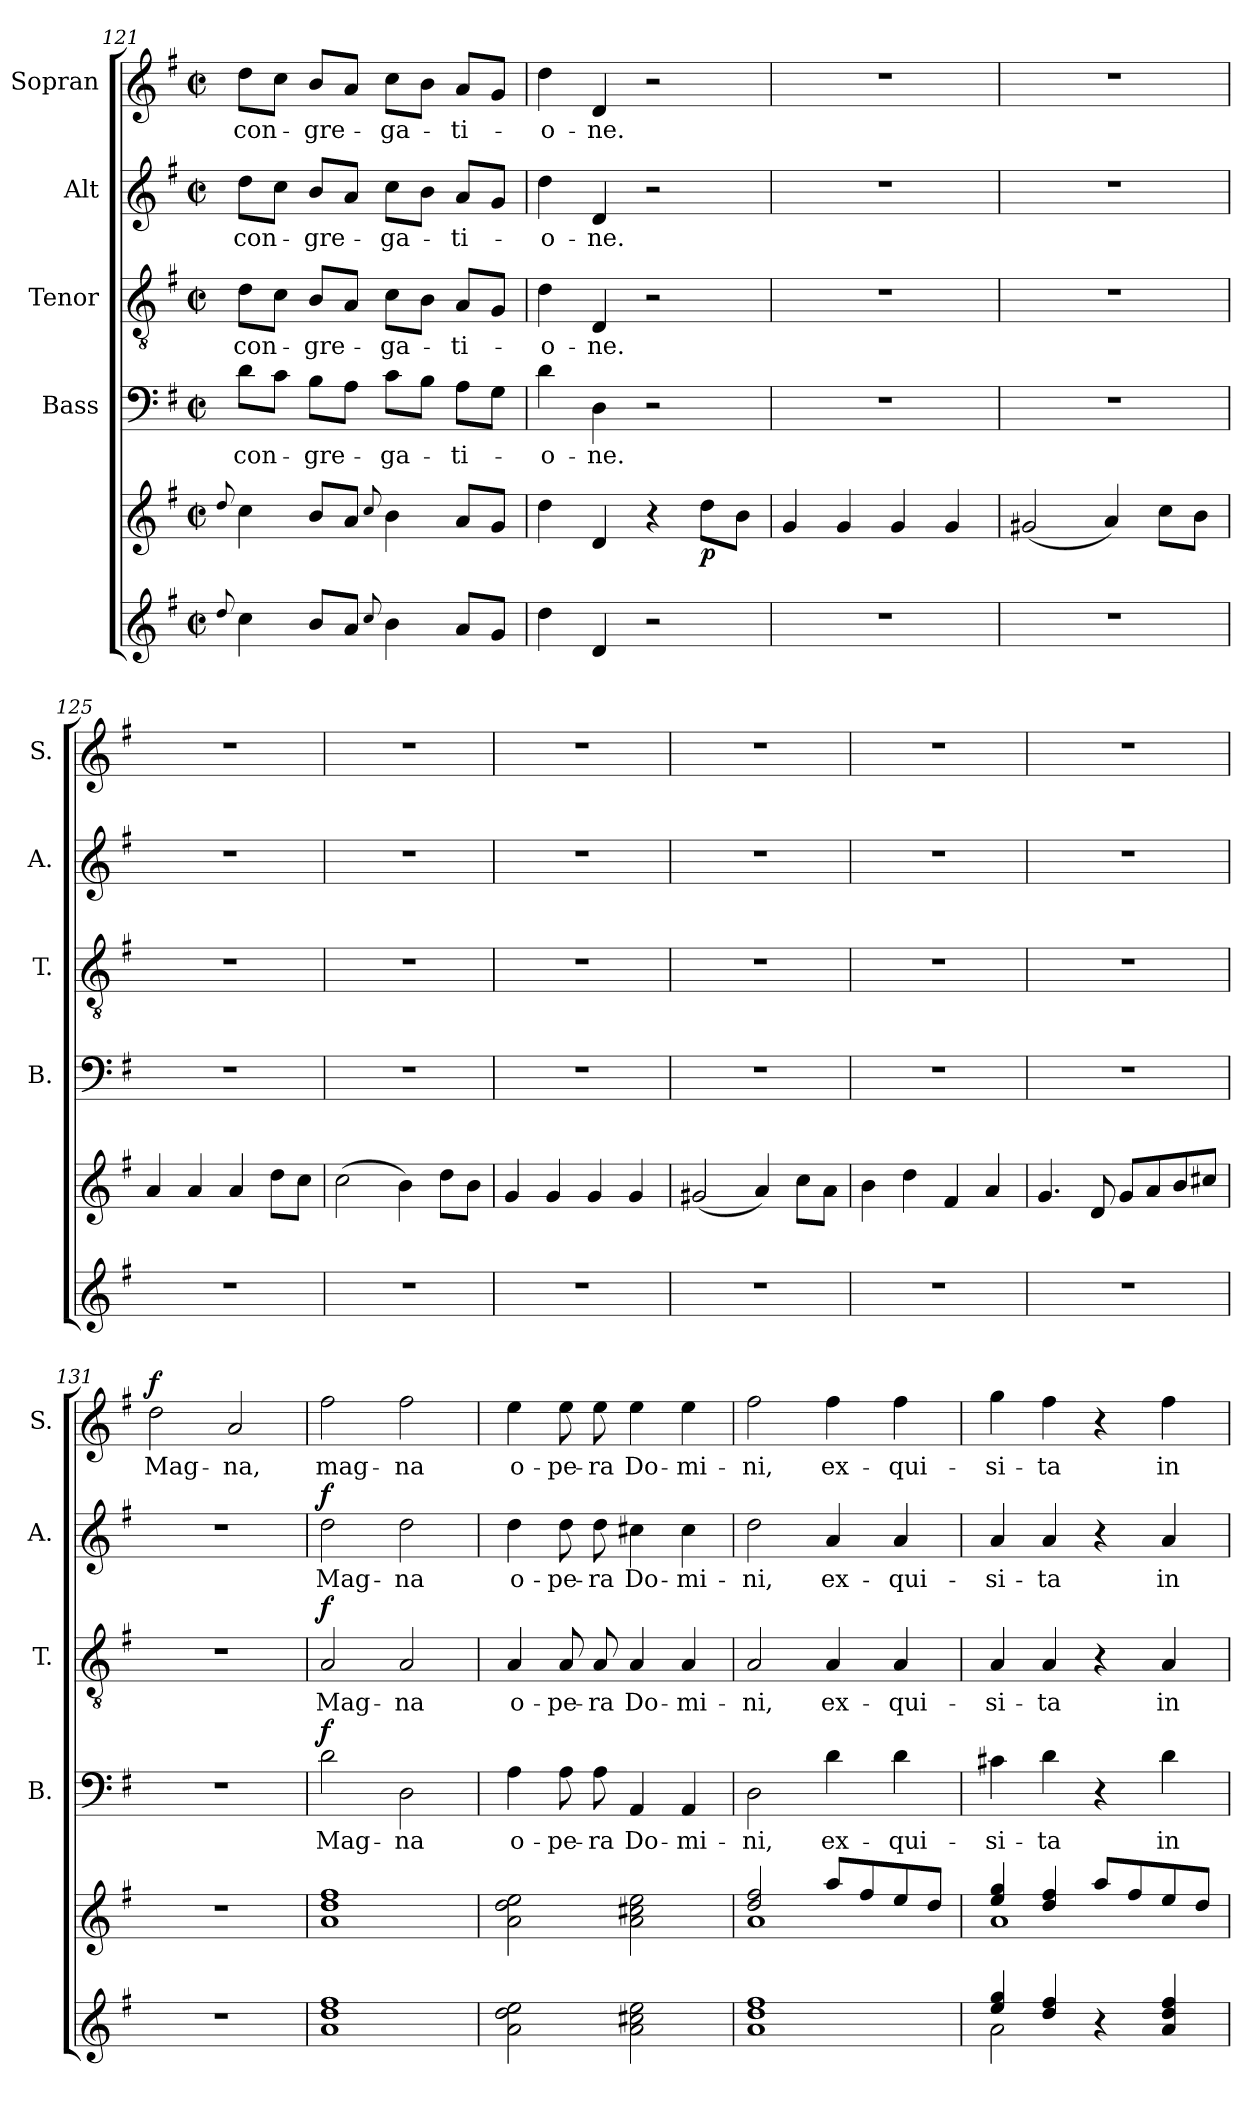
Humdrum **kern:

**kern	**kern	**dynam	**kern	**text	**dynam	**kern	**text	**dynam	**kern	**text	**dynam	**kern	**text	**dynam
*part6	*part5	*part5	*part4	*part4	*part4	*part3	*part3	*part3	*part2	*part2	*part2	*part1	*part1	*part1
*staff6	*staff5	*staff5	*staff4	*staff4	*staff4	*staff3	*staff3	*staff3	*staff2	*staff2	*staff2	*staff1	*staff1	*staff1
*	*	*	*I"Bass	*	*	*I"Tenor	*	*	*I"Alt	*	*	*I"Sopran	*	*
*	*	*	*I'B.	*	*	*I'T.	*	*	*I'A.	*	*	*I'S.	*	*
*clefG2	*clefG2	*	*clefF4	*	*	*clefGv2	*	*	*clefG2	*	*	*clefG2	*	*
*k[f#]	*k[f#]	*	*k[f#]	*	*	*k[f#]	*	*	*k[f#]	*	*	*k[f#]	*	*
*G:	*G:	*	*G:	*	*	*G:	*	*	*G:	*	*	*G:	*	*
*M2/2	*M2/2	*	*M2/2	*	*	*M2/2	*	*	*M2/2	*	*	*M2/2	*	*
*met(c|)	*met(c|)	*	*met(c|)	*	*	*met(c|)	*	*	*met(c|)	*	*	*met(c|)	*	*
=121	=121	=121	=121	=121	=121	=121	=121	=121	=121	=121	=121	=121	=121	=121
8qqdd/	8qqdd/	.	.	.	.	.	.	.	.	.	.	.	.	.
!	!	!	!	!LO:LY:b	!	!	!LO:LY:b	!	!	!LO:LY:b	!	!	!LO:LY:b	!
4cc\	4cc\	.	8d\L	con-	.	8d\L	con-	.	8dd\L	con-	.	8dd\L	con-	.
.	.	.	8c\J	.	.	8c\J	.	.	8cc\J	.	.	8cc\J	.	.
!	!	!	!	!LO:LY:b	!	!	!LO:LY:b	!	!	!LO:LY:b	!	!	!LO:LY:b	!
8b/L	8b/L	.	8B\L	-gre-	.	8B/L	-gre-	.	8b/L	-gre-	.	8b/L	-gre-	.
8a/J	8a/J	.	8A\J	.	.	8A/J	.	.	8a/J	.	.	8a/J	.	.
8qqcc/	8qqcc/	.	.	.	.	.	.	.	.	.	.	.	.	.
!	!	!	!	!LO:LY:b	!	!	!LO:LY:b	!	!	!LO:LY:b	!	!	!LO:LY:b	!
4b\	4b\	.	8c\L	-ga-	.	8c\L	-ga-	.	8cc\L	-ga-	.	8cc\L	-ga-	.
.	.	.	8B\J	.	.	8B\J	.	.	8b\J	.	.	8b\J	.	.
!	!	!	!	!LO:LY:b	!	!	!LO:LY:b	!	!	!LO:LY:b	!	!	!LO:LY:b	!
8a/L	8a/L	.	8A\L	-ti-	.	8A/L	-ti-	.	8a/L	-ti-	.	8a/L	-ti-	.
8g/J	8g/J	.	8G\J	.	.	8G/J	.	.	8g/J	.	.	8g/J	.	.
=122	=122	=122	=122	=122	=122	=122	=122	=122	=122	=122	=122	=122	=122	=122
!	!	!	!	!LO:LY:b	!	!	!LO:LY:b	!	!	!LO:LY:b	!	!	!LO:LY:b	!
4dd\	4dd\	.	4d\	-o-	.	4d\	-o-	.	4dd\	-o-	.	4dd\	-o-	.
!	!	!	!	!LO:LY:b	!	!	!LO:LY:b	!	!	!LO:LY:b	!	!	!LO:LY:b	!
4d/	4d/	.	4D\	-ne.	.	4D/	-ne.	.	4d/	-ne.	.	4d/	-ne.	.
2r	4r	.	2r	.	.	2r	.	.	2r	.	.	2r	.	.
!	!	!LO:DY:b	!	!	!	!	!	!	!	!	!	!	!	!
.	8dd\L	p	.	.	.	.	.	.	.	.	.	.	.	.
.	8b\J	.	.	.	.	.	.	.	.	.	.	.	.	.
!!LO:PB:g=z
=123	=123	=123	=123	=123	=123	=123	=123	=123	=123	=123	=123	=123	=123	=123
1r	4g/	.	1r	.	.	1r	.	.	1r	.	.	1r	.	.
.	4g/	.	.	.	.	.	.	.	.	.	.	.	.	.
.	4g/	.	.	.	.	.	.	.	.	.	.	.	.	.
.	4g/	.	.	.	.	.	.	.	.	.	.	.	.	.
=124	=124	=124	=124	=124	=124	=124	=124	=124	=124	=124	=124	=124	=124	=124
1r	(<2g#X/	.	1r	.	.	1r	.	.	1r	.	.	1r	.	.
.	4a/)	.	.	.	.	.	.	.	.	.	.	.	.	.
.	8cc\L	.	.	.	.	.	.	.	.	.	.	.	.	.
.	8b\J	.	.	.	.	.	.	.	.	.	.	.	.	.
=125	=125	=125	=125	=125	=125	=125	=125	=125	=125	=125	=125	=125	=125	=125
1r	4a/	.	1r	.	.	1r	.	.	1r	.	.	1r	.	.
.	4a/	.	.	.	.	.	.	.	.	.	.	.	.	.
.	4a/	.	.	.	.	.	.	.	.	.	.	.	.	.
.	8dd\L	.	.	.	.	.	.	.	.	.	.	.	.	.
.	8cc\J	.	.	.	.	.	.	.	.	.	.	.	.	.
=126	=126	=126	=126	=126	=126	=126	=126	=126	=126	=126	=126	=126	=126	=126
1r	(>2cc\	.	1r	.	.	1r	.	.	1r	.	.	1r	.	.
.	4b\)	.	.	.	.	.	.	.	.	.	.	.	.	.
.	8dd\L	.	.	.	.	.	.	.	.	.	.	.	.	.
.	8b\J	.	.	.	.	.	.	.	.	.	.	.	.	.
=127	=127	=127	=127	=127	=127	=127	=127	=127	=127	=127	=127	=127	=127	=127
1r	4g/	.	1r	.	.	1r	.	.	1r	.	.	1r	.	.
.	4g/	.	.	.	.	.	.	.	.	.	.	.	.	.
.	4g/	.	.	.	.	.	.	.	.	.	.	.	.	.
.	4g/	.	.	.	.	.	.	.	.	.	.	.	.	.
=128	=128	=128	=128	=128	=128	=128	=128	=128	=128	=128	=128	=128	=128	=128
1r	(<2g#X/	.	1r	.	.	1r	.	.	1r	.	.	1r	.	.
.	4a/)	.	.	.	.	.	.	.	.	.	.	.	.	.
.	8cc\L	.	.	.	.	.	.	.	.	.	.	.	.	.
.	8a\J	.	.	.	.	.	.	.	.	.	.	.	.	.
!!LO:LB:g=z
=129	=129	=129	=129	=129	=129	=129	=129	=129	=129	=129	=129	=129	=129	=129
1r	4b\	.	1r	.	.	1r	.	.	1r	.	.	1r	.	.
.	4dd\	.	.	.	.	.	.	.	.	.	.	.	.	.
.	4f#/	.	.	.	.	.	.	.	.	.	.	.	.	.
.	4a/	.	.	.	.	.	.	.	.	.	.	.	.	.
=130	=130	=130	=130	=130	=130	=130	=130	=130	=130	=130	=130	=130	=130	=130
1r	4.g/	.	1r	.	.	1r	.	.	1r	.	.	1r	.	.
.	8d/	.	.	.	.	.	.	.	.	.	.	.	.	.
.	8g/L	.	.	.	.	.	.	.	.	.	.	.	.	.
.	8a/	.	.	.	.	.	.	.	.	.	.	.	.	.
.	8b/	.	.	.	.	.	.	.	.	.	.	.	.	.
.	8cc#X/J	.	.	.	.	.	.	.	.	.	.	.	.	.
=131	=131	=131	=131	=131	=131	=131	=131	=131	=131	=131	=131	=131	=131	=131
!	!	!	!	!	!	!	!	!	!	!	!	!	!LO:LY:b	!LO:DY:a
1r	1r	.	1r	.	.	1r	.	.	1r	.	.	2dd\	Mag-	f
!	!	!	!	!	!	!	!	!	!	!	!	!	!LO:LY:b	!
.	.	.	.	.	.	.	.	.	.	.	.	2a/	-na,	.
=132	=132	=132	=132	=132	=132	=132	=132	=132	=132	=132	=132	=132	=132	=132
!	!	!	!	!LO:LY:b	!LO:DY:a	!	!LO:LY:b	!LO:DY:a	!	!LO:LY:b	!LO:DY:a	!	!LO:LY:b	!
1a 1dd 1ff#	1a 1dd 1ff#	.	2d\	Mag-	f	2A/	Mag-	f	2dd\	Mag-	f	2ff#\	mag-	.
!	!	!	!	!LO:LY:b	!	!	!LO:LY:b	!	!	!LO:LY:b	!	!	!LO:LY:b	!
.	.	.	2D\	-na	.	2A/	-na	.	2dd\	-na	.	2ff#\	-na	.
=133	=133	=133	=133	=133	=133	=133	=133	=133	=133	=133	=133	=133	=133	=133
!	!	!	!	!LO:LY:b	!	!	!LO:LY:b	!	!	!LO:LY:b	!	!	!LO:LY:b	!
2a\ 2dd\ 2ee\	2a\ 2dd\ 2ee\	.	4A\	o-	.	4A/	o-	.	4dd\	o-	.	4ee\	o-	.
!	!	!	!	!LO:LY:b	!	!	!LO:LY:b	!	!	!LO:LY:b	!	!	!LO:LY:b	!
.	.	.	8A\	-pe-	.	8A/	-pe-	.	8dd\	-pe-	.	8ee\	-pe-	.
!	!	!	!	!LO:LY:b	!	!	!LO:LY:b	!	!	!LO:LY:b	!	!	!LO:LY:b	!
.	.	.	8A\	-ra	.	8A/	-ra	.	8dd\	-ra	.	8ee\	-ra	.
!	!	!	!	!LO:LY:b	!	!	!LO:LY:b	!	!	!LO:LY:b	!	!	!LO:LY:b	!
2a\ 2cc#X\ 2ee\	2a\ 2cc#X\ 2ee\	.	4AA/	Do-	.	4A/	Do-	.	4cc#X\	Do-	.	4ee\	Do-	.
!	!	!	!	!LO:LY:b	!	!	!LO:LY:b	!	!	!LO:LY:b	!	!	!LO:LY:b	!
.	.	.	4AA/	-mi-	.	4A/	-mi-	.	4cc#\	-mi-	.	4ee\	-mi-	.
=134	=134	=134	=134	=134	=134	=134	=134	=134	=134	=134	=134	=134	=134	=134
*	*^	*	*	*	*	*	*	*	*	*	*	*	*	*
!	!	!	!	!	!LO:LY:b	!	!	!LO:LY:b	!	!	!LO:LY:b	!	!	!LO:LY:b	!
1a 1dd 1ff#	2dd/ 2ff#/	1a	.	2D\	-ni,	.	2A/	-ni,	.	2dd\	-ni,	.	2ff#\	-ni,	.
!	!	!	!	!	!LO:LY:b	!	!	!LO:LY:b	!	!	!LO:LY:b	!	!	!LO:LY:b	!
.	8aa/L	.	.	4d\	ex-	.	4A/	ex-	.	4a/	ex-	.	4ff#\	ex-	.
.	8ff#/	.	.	.	.	.	.	.	.	.	.	.	.	.	.
!	!	!	!	!	!LO:LY:b	!	!	!LO:LY:b	!	!	!LO:LY:b	!	!	!LO:LY:b	!
.	8ee/	.	.	4d\	-qui-	.	4A/	-qui-	.	4a/	-qui-	.	4ff#\	-qui-	.
.	8dd/J	.	.	.	.	.	.	.	.	.	.	.	.	.	.
!!LO:PB:g=z
=135	=135	=135	=135	=135	=135	=135	=135	=135	=135	=135	=135	=135	=135	=135	=135
*^	*	*	*	*	*	*	*	*	*	*	*	*	*	*	*
!	!	!	!	!	!	!LO:LY:b	!	!	!LO:LY:b	!	!	!LO:LY:b	!	!	!LO:LY:b	!
4ee/ 4gg/	2a\	4ee/ 4gg/	1a	.	4c#X\	-si-	.	4A/	-si-	.	4a/	-si-	.	4gg\	-si-	.
!	!	!	!	!	!	!LO:LY:b	!	!	!LO:LY:b	!	!	!LO:LY:b	!	!	!LO:LY:b	!
4dd/ 4ff#/	.	4dd/ 4ff#/	.	.	4d\	-ta	.	4A/	-ta	.	4a/	-ta	.	4ff#\	-ta	.
4r	2ryy	8aa/L	.	.	4r	.	.	4r	.	.	4r	.	.	4r	.	.
.	.	8ff#/	.	.	.	.	.	.	.	.	.	.	.	.	.	.
!	!	!	!	!	!	!LO:LY:b	!	!	!LO:LY:b	!	!	!LO:LY:b	!	!	!LO:LY:b	!
4a/ 4dd/ 4ff#/	.	8ee/	.	.	4d\	in	.	4A/	in	.	4a/	in	.	4ff#\	in	.
.	.	8dd/J	.	.	.	.	.	.	.	.	.	.	.	.	.	.
*v	*v	*	*	*	*	*	*	*	*	*	*	*	*	*	*	*
*	*v	*v	*	*	*	*	*	*	*	*	*	*	*	*	*
=	=	=	=	=	=	=	=	=	=	=	=	=	=	=
*-	*-	*-	*-	*-	*-	*-	*-	*-	*-	*-	*-	*-	*-	*-
